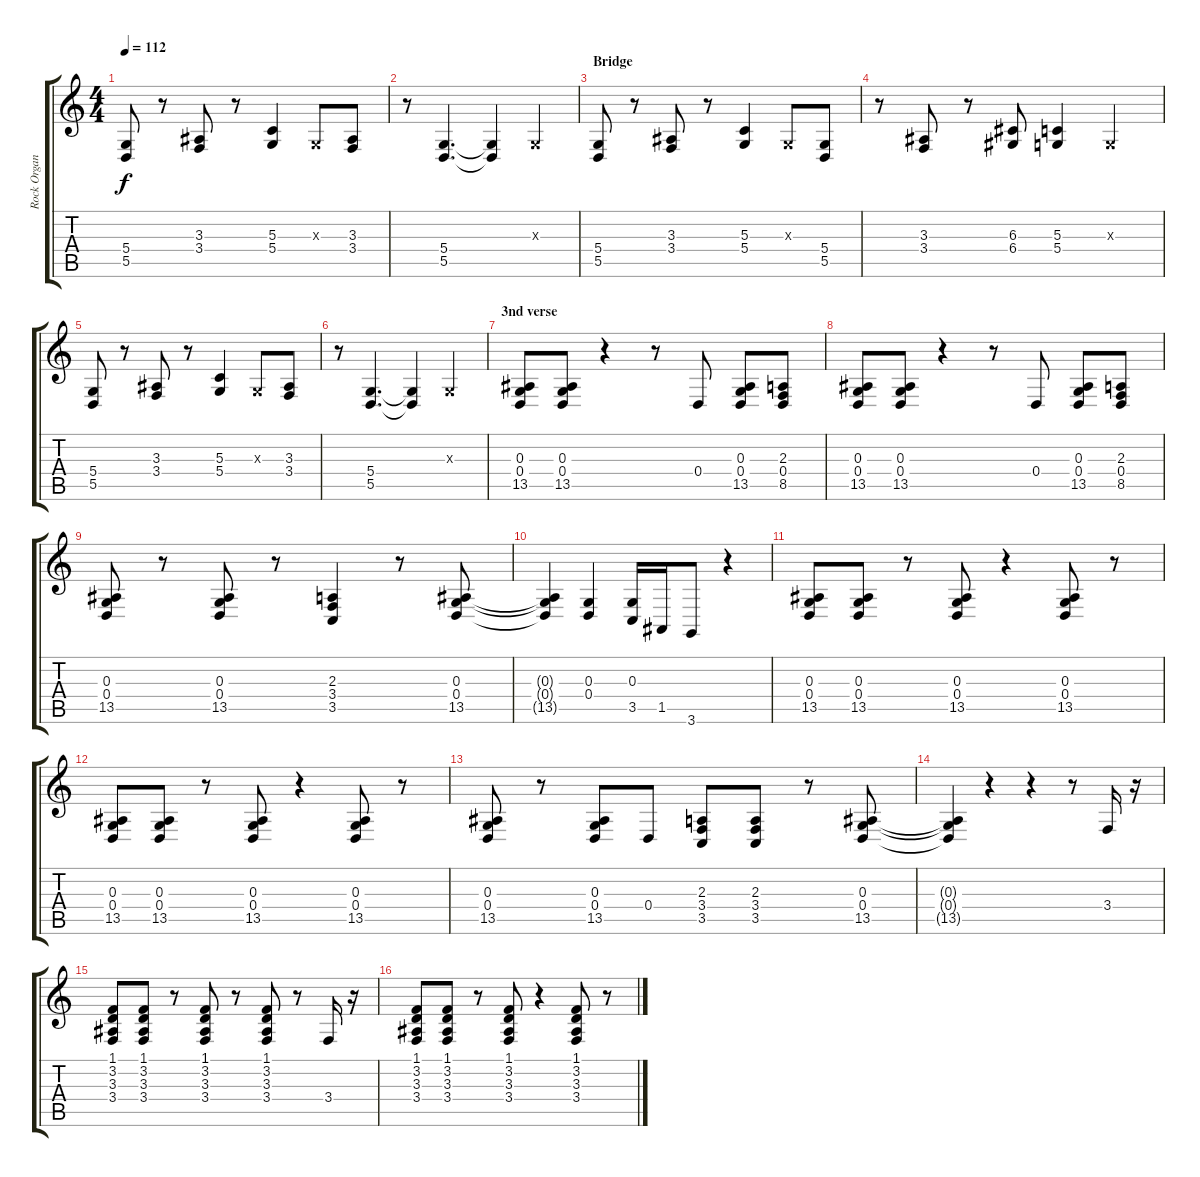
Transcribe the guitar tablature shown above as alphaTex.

\track ("Rock Organ" "Rock Organ") {instrument rockorgan}
\staff {score tabs}
\tuning (E4 B3 G3 D3 A2 E2) {hide}
\ts (4 4)
\tempo 112
\clef g2
\ks c
(5.4 5.5).8{dy f} r.8 (3.3 3.4).8 r.8 (5.3 5.4).4 0.3{x}.8 (3.3 3.4).8 |
r.8 (5.4 5.5).4{d} (5.4{t} 5.5{t}).4 0.3{x}.4 |
\section ("" "Bridge")
(5.4 5.5).8 r.8 (3.3 3.4).8 r.8 (5.3 5.4).4 0.3{x}.8 (5.4 5.5).8 |
r.8 (3.3 3.4).8 r.8 (6.3 6.4).8 (5.3 5.4).4 0.3{x}.4 |
(5.4 5.5).8 r.8 (3.3 3.4).8 r.8 (5.3 5.4).4 0.3{x}.8 (3.3 3.4).8 |
r.8 (5.4 5.5).4{d} (5.4{t} 5.5{t}).4 0.3{x}.4 |
\section ("" "3nd verse")
(0.3 0.4 13.5).8 (0.3 0.4 13.5).8 r.4 r.8 0.4.8 (0.3 0.4 13.5).8 (2.3 0.4 8.5).8 |
(0.3 0.4 13.5).8 (0.3 0.4 13.5).8 r.4 r.8 0.4.8 (0.3 0.4 13.5).8 (2.3 0.4 8.5).8 |
(0.3 0.4 13.5).8 r.8 (0.3 0.4 13.5).8 r.8 (2.3 3.4 3.5).4 r.8 (0.3 0.4 13.5).8 |
(0.3{t} 0.4{t} 13.5{t}).4 (0.3 0.4).4 (0.3 3.5).16 1.5.16 3.6.8 r.4 |
(0.3 0.4 13.5).8 (0.3 0.4 13.5).8 r.8 (0.3 0.4 13.5).8 r.4 (0.3 0.4 13.5).8 r.8 |
(0.3 0.4 13.5).8 (0.3 0.4 13.5).8 r.8 (0.3 0.4 13.5).8 r.4 (0.3 0.4 13.5).8 r.8 |
(0.3 0.4 13.5).8 r.8 (0.3 0.4 13.5).8 0.4.8 (2.3 3.4 3.5).8 (2.3 3.4 3.5).8 r.8 (0.3 0.4 13.5).8 |
(0.3{t} 0.4{t} 13.5{t}).4 r.4 r.4 r.8 3.4.16 r.16 |
(1.1 3.2 3.3 3.4).8 (1.1 3.2 3.3 3.4).8 r.8 (1.1 3.2 3.3 3.4).8 r.8 (1.1 3.2 3.3 3.4).8 r.8 3.4.16 r.16 |
(1.1 3.2 3.3 3.4).8 (1.1 3.2 3.3 3.4).8 r.8 (1.1 3.2 3.3 3.4).8 r.4 (1.1 3.2 3.3 3.4).8 r.8
